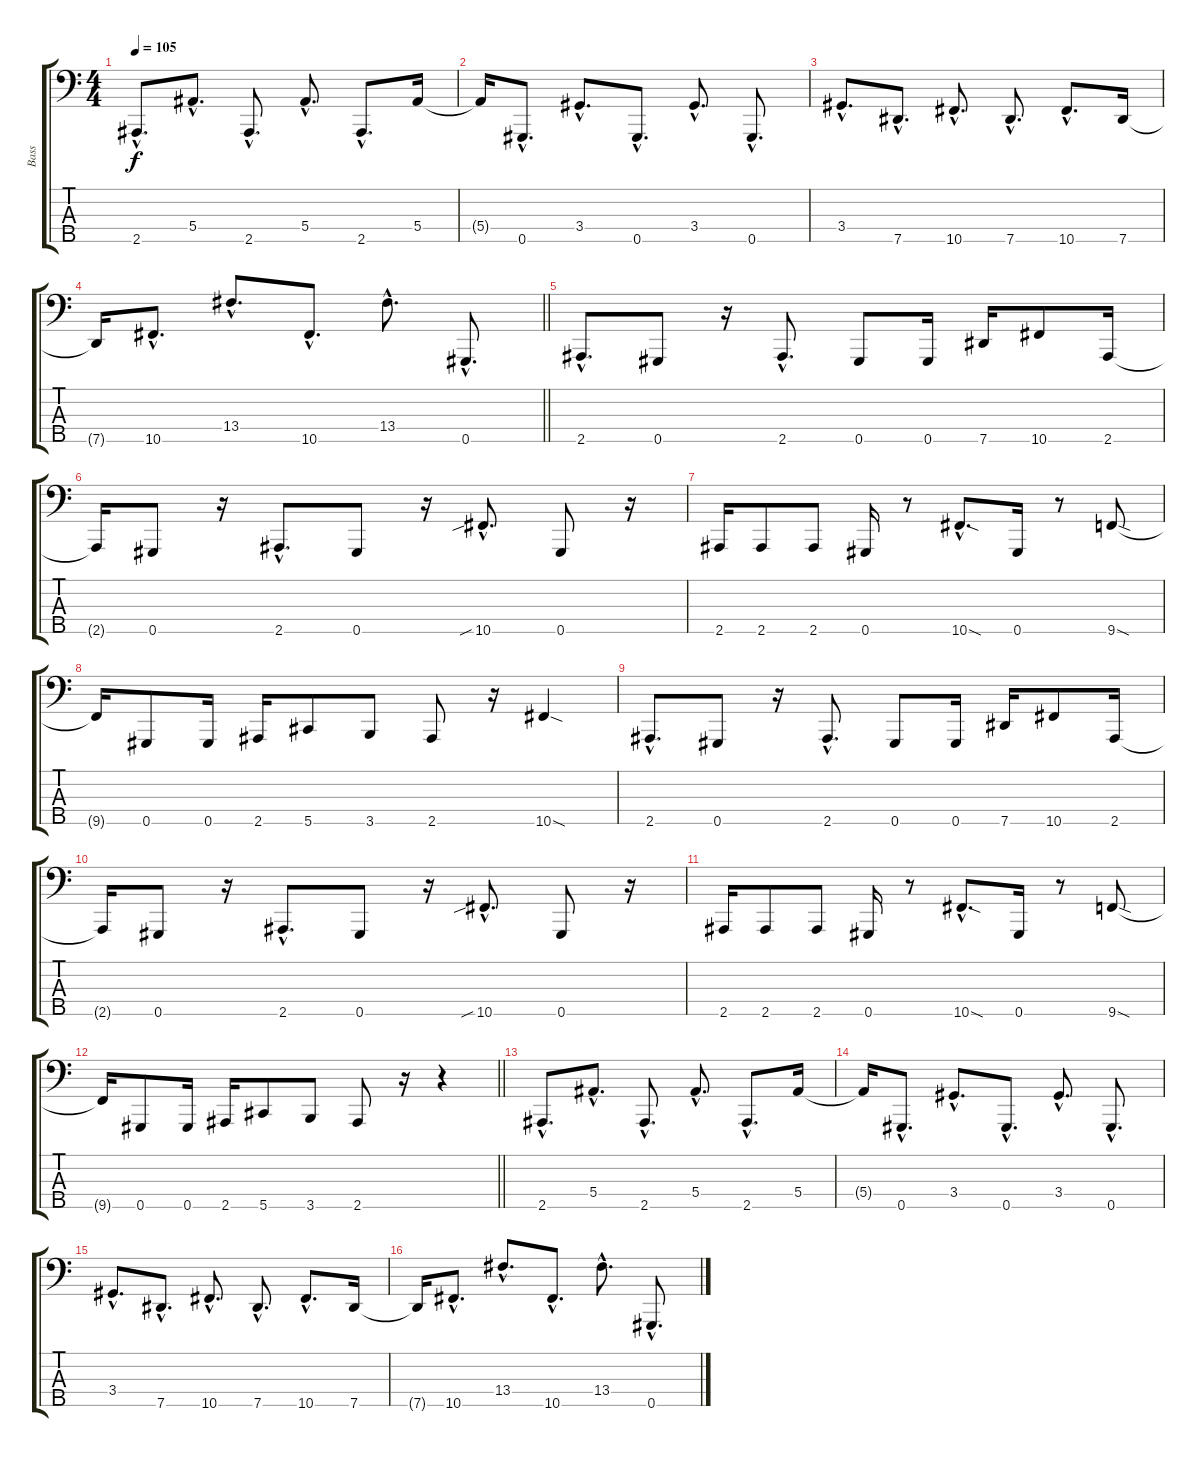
\track ("Bass" "Bass") {instrument electricbasspick}
\staff {score tabs}
\tuning (F2 Eb2 Bb1 F1 Ab0) {hide}
\ts (4 4)
\tempo 105
\clef f4
\ks c
2.5{hac}.8{d dy f} 5.4{hac}.8{d} 2.5{hac}.8{d} 5.4{hac}.8{d} 2.5{hac}.8{d} 5.4.16 |
5.4{t}.16 0.5{hac}.8{d} 3.4{hac}.8{d} 0.5{hac}.8{d} 3.4{hac}.8{d} 0.5{hac}.8{d} |
3.4{hac}.8{d} 7.5{hac}.8{d} 10.5{hac}.8{d} 7.5{hac}.8{d} 10.5{hac}.8{d} 7.5.16 |
\barLineRight lightlight
7.5{t}.16 10.5{hac}.8{d} 13.4{hac}.8{d} 10.5{hac}.8{d} 13.4{hac}.8{d} 0.5{hac}.8{d} |
\section ("" "")
2.5{hac}.8{d} 0.5.8 r.16 2.5{hac}.8{d} 0.5.8 0.5.16 7.5.16 10.5.8 2.5.16 |
2.5{t}.16 0.5.8 r.16 2.5{hac}.8{d} 0.5.8 r.16 10.5{sib hac}.8{d} 0.5.8 r.16 |
2.5.16 2.5.8 2.5.8 0.5.16 r.8 10.5{sod hac}.8{d} 0.5.16 r.8 9.5{sod}.8 |
9.5{t}.16 0.5.8 0.5.16 2.5.16 5.5.8 3.5.8 2.5.8 r.16 10.5{sod}.4 |
2.5{hac}.8{d} 0.5.8 r.16 2.5{hac}.8{d} 0.5.8 0.5.16 7.5.16 10.5.8 2.5.16 |
2.5{t}.16 0.5.8 r.16 2.5{hac}.8{d} 0.5.8 r.16 10.5{sib hac}.8{d} 0.5.8 r.16 |
2.5.16 2.5.8 2.5.8 0.5.16 r.8 10.5{sod hac}.8{d} 0.5.16 r.8 9.5{sod}.8 |
\barLineRight lightlight
9.5{t}.16 0.5.8 0.5.16 2.5.16 5.5.8 3.5.8 2.5.8 r.16 r.4 |
\section ("" "")
2.5{hac}.8{d} 5.4{hac}.8{d} 2.5{hac}.8{d} 5.4{hac}.8{d} 2.5{hac}.8{d} 5.4.16 |
5.4{t}.16 0.5{hac}.8{d} 3.4{hac}.8{d} 0.5{hac}.8{d} 3.4{hac}.8{d} 0.5{hac}.8{d} |
3.4{hac}.8{d} 7.5{hac}.8{d} 10.5{hac}.8{d} 7.5{hac}.8{d} 10.5{hac}.8{d} 7.5.16 |
7.5{t}.16 10.5{hac}.8{d} 13.4{hac}.8{d} 10.5{hac}.8{d} 13.4{hac}.8{d} 0.5{hac}.8{d}
